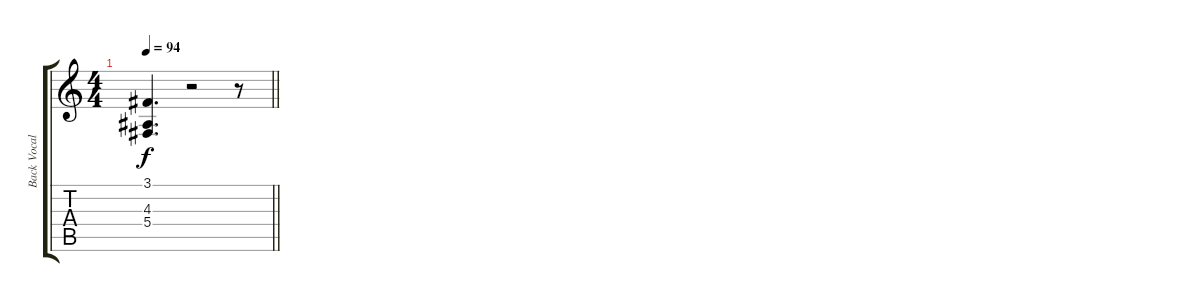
\track ("Back Vocals" "Back Vocal") {instrument bassoon}
\staff {score tabs}
\tuning (Eb4 Bb3 Gb3 Db3 Ab2 Eb2) {hide}
\ts (4 4)
\tempo 94
\clef g2
\barLineRight lightlight
\ks c
(3.1 4.3 5.4).4{d dy f} r.2 r.8
